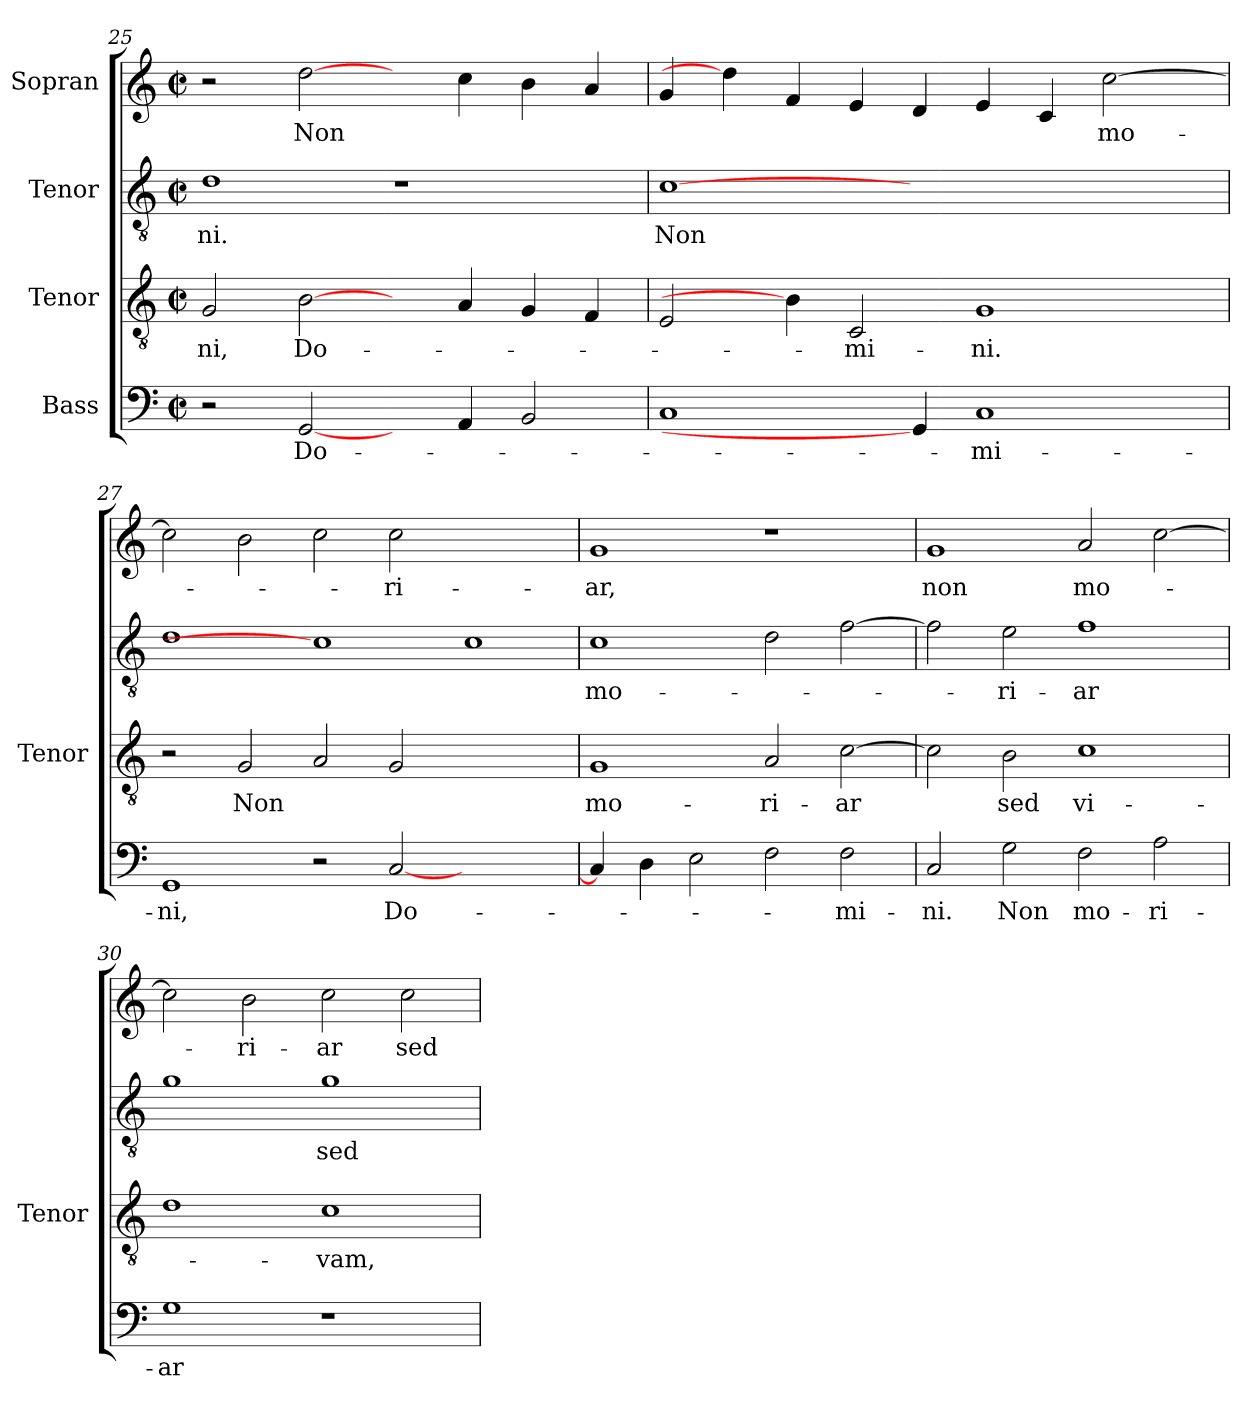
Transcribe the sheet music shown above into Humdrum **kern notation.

**kern	**text	**kern	**text	**kern	**text	**kern	**text
*part4	*part4	*part3	*part3	*part2	*part2	*part1	*part1
*staff4	*staff4	*staff3	*staff3	*staff2	*staff2	*staff1	*staff1
*I"Bass	*	*I"Tenor	*	*I"Tenor	*	*I"Sopran	*
*	*	*I'Tenor	*	*	*	*	*
*clefF4	*	*clefGv2	*	*clefGv2	*	*clefG2	*
*	*	*ITrd7c12	*	*ITrd7c12	*	*	*
*k[]	*	*k[]	*	*k[]	*	*k[]	*
*M2/2	*	*M2/2	*	*M2/2	*	*M2/2	*
*met(c|)	*	*met(c|)	*	*met(c|)	*	*met(c|)	*
=25	=25	=25	=25	=25	=25	=25	=25
!	!	!	!LO:LY:b:color=#000000	!	!	!	!
!	!	!	!	!	!LO:LY:b:color=#000000	!	!
2r	.	2GGi/	-ni,	1Di	-ni.	2r	.
!	!LO:LY:b:color=#000000	!	!	!	!	!	!
!	!	!	!LO:LY:b:color=#000000	!	!	!	!
!	!	!	!	!	!	!	!LO:LY:b:color=#000000
[2GGi/	Do-	[2BBi\	Do-	.	.	[2ddi\	Non
4ryy	.	4ryy	.	1r	.	4ryy	.
4AAi/	.	4AAi/	.	.	.	4cci\	.
2BBi/	.	4GGi/	.	.	.	4bi\	.
.	.	4FFi/	.	.	.	4ai/	.
=26	=26	=26	=26	=26	=26	=26	=26
!	!	!	!	!	!LO:LY:b:color=#000000	!	!
1Ci	.	2EEi/	.	[1Ci	Non	4gi/	.
.	.	.	.	.	.	4ddi\]	.
.	.	4BBi\]	.	.	.	4fi/	.
!	!	!	!LO:LY:b:color=#000000	!	!	!	!
.	.	2CCi/	-mi-	.	.	4ei/	.
4GGi/]	.	.	.	1ryy	.	4di/	.
!	!LO:LY:b:color=#000000	!	!	!	!	!	!
!	!	!	!LO:LY:b:color=#000000	!	!	!	!
1Ci	-mi-	1GGi	-ni.	.	.	4ei/	.
.	.	.	.	.	.	4ci/	.
!	!	!	!	!	!	!	!LO:LY:b:color=#000000
.	.	.	.	.	.	[>2cci\	mo-
.	.	.	.	4ryy	.	.	.
=27	=27	=27	=27	=27	=27	=27	=27
!	!LO:LY:b:color=#000000	!	!	!	!	!	!
1GGi	-ni,	2r	.	1Di	.	2cci\]	.
!	!	!	!LO:LY:b:color=#000000	!	!	!	!
.	.	2GGi/	Non	.	.	2bi\	.
2r	.	2AAi/	.	1Ci]	.	2cci\	.
!	!LO:LY:b:color=#000000	!	!	!	!	!	!
!	!	!	!	!	!	!	!LO:LY:b:color=#000000
[<2Ci/	Do-	2GGi/	.	.	.	2cci\	-ri-
1ryy	.	1ryy	.	1Ci	.	1ryy	.
=28	=28	=28	=28	=28	=28	=28	=28
!	!	!	!LO:LY:b:color=#000000	!	!	!	!
!	!	!	!	!	!LO:LY:b:color=#000000	!	!
!	!	!	!	!	!	!	!LO:LY:b:color=#000000
4Ci/]	.	1GGi	mo-	1Ci	mo-	1gi	-ar,
4Di\	.	.	.	.	.	.	.
2Ei\	.	.	.	.	.	.	.
!	!	!	!LO:LY:b:color=#000000	!	!	!	!
2Fi\	.	2AAi/	-ri-	2Di\	.	1r	.
!	!LO:LY:b:color=#000000	!	!	!	!	!	!
!	!	!	!LO:LY:b:color=#000000	!	!	!	!
2Fi\	-mi-	[>2Ci\	-ar	[>2Fi\	.	.	.
!!LO:LB:g=z
=29	=29	=29	=29	=29	=29	=29	=29
!	!LO:LY:b:color=#000000	!	!	!	!	!	!
!	!	!	!	!	!	!	!LO:LY:b:color=#000000
2Ci/	-ni.	2Ci\]	.	2Fi\]	.	1gi	non
!	!LO:LY:b:color=#000000	!	!	!	!	!	!
!	!	!	!LO:LY:b:color=#000000	!	!	!	!
!	!	!	!	!	!LO:LY:b:color=#000000	!	!
2Gi\	Non	2BBi\	sed	2Ei\	-ri-	.	.
!	!LO:LY:b:color=#000000	!	!	!	!	!	!
!	!	!	!LO:LY:b:color=#000000	!	!	!	!
!	!	!	!	!	!LO:LY:b:color=#000000	!	!
!	!	!	!	!	!	!	!LO:LY:b:color=#000000
2Fi\	mo-	1Ci	vi-	1Fi	-ar	2ai/	mo-
!	!LO:LY:b:color=#000000	!	!	!	!	!	!
2Ai\	-ri-	.	.	.	.	[>2cci\	.
=30	=30	=30	=30	=30	=30	=30	=30
!	!LO:LY:b:color=#000000	!	!	!	!	!	!
1Gi	-ar	1Di	.	1Gi	.	2cci\]	.
!	!	!	!	!	!	!	!LO:LY:b:color=#000000
.	.	.	.	.	.	2bi\	-ri-
!	!	!	!LO:LY:b:color=#000000	!	!	!	!
!	!	!	!	!	!LO:LY:b:color=#000000	!	!
!	!	!	!	!	!	!	!LO:LY:b:color=#000000
1r	.	1Ci	-vam,	1Gi	sed	2cci\	-ar
!	!	!	!	!	!	!	!LO:LY:b:color=#000000
.	.	.	.	.	.	2cci\	sed
=	=	=	=	=	=	=	=
*-	*-	*-	*-	*-	*-	*-	*-
